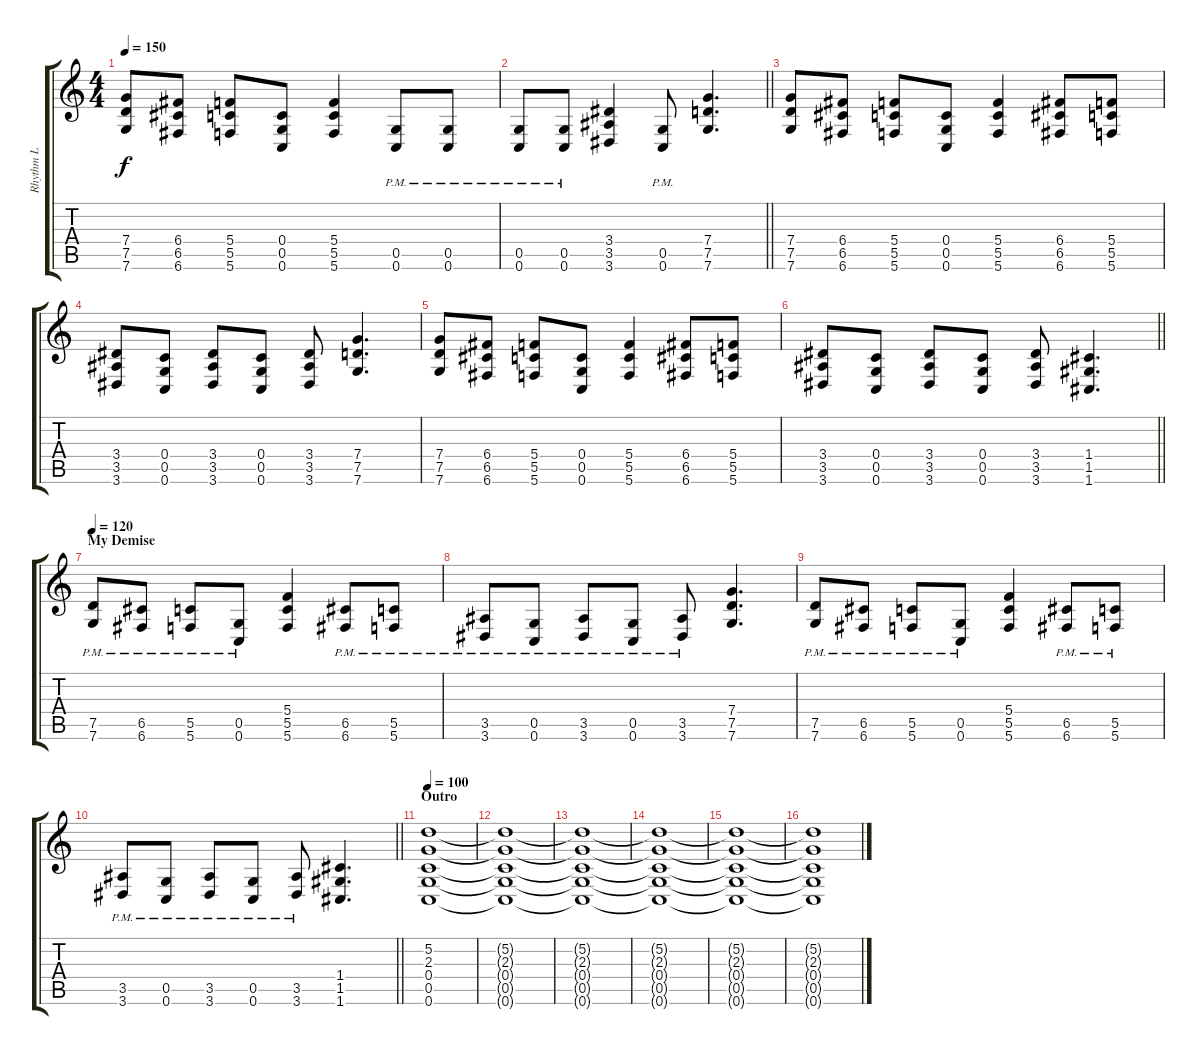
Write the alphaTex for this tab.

\track ("Rhythm L" "Rhythm L") {instrument distortionguitar}
\staff {score tabs}
\tuning (D4 A3 F3 C3 G2 C2) {hide}
\ts (4 4)
\tempo 150
\clef g2
\ks c
(7.4 7.5 7.6).8{dy f} (6.4 6.5 6.6).8 (5.4 5.5 5.6).8 (0.4 0.5 0.6).8 (5.4 5.5 5.6).4 (0.5{pm} 0.6{pm}).8 (0.5{pm} 0.6{pm}).8 |
\barLineRight lightlight
(0.5{pm} 0.6{pm}).8 (0.5{pm} 0.6{pm}).8 (3.4 3.5 3.6).4 (0.5{pm} 0.6{pm}).8 (7.4 7.5 7.6).4{d} |
(7.4 7.5 7.6).8 (6.4 6.5 6.6).8 (5.4 5.5 5.6).8 (0.4 0.5 0.6).8 (5.4 5.5 5.6).4 (6.4 6.5 6.6).8 (5.4 5.5 5.6).8 |
(3.4 3.5 3.6).8 (0.4 0.5 0.6).8 (3.4 3.5 3.6).8 (0.4 0.5 0.6).8 (3.4 3.5 3.6).8 (7.4 7.5 7.6).4{d} |
(7.4 7.5 7.6).8 (6.4 6.5 6.6).8 (5.4 5.5 5.6).8 (0.4 0.5 0.6).8 (5.4 5.5 5.6).4 (6.4 6.5 6.6).8 (5.4 5.5 5.6).8 |
\barLineRight lightlight
(3.4 3.5 3.6).8 (0.4 0.5 0.6).8 (3.4 3.5 3.6).8 (0.4 0.5 0.6).8 (3.4 3.5 3.6).8 (1.4 1.5 1.6).4{d} |
\section ("" "My Demise")
\tempo 120
(7.5{pm} 7.6{pm}).8 (6.5{pm} 6.6{pm}).8 (5.5{pm} 5.6{pm}).8 (0.5{pm} 0.6{pm}).8 (5.4 5.5 5.6).4 (6.5{pm} 6.6{pm}).8 (5.5{pm} 5.6{pm}).8 |
(3.5{pm} 3.6{pm}).8 (0.5{pm} 0.6{pm}).8 (3.5{pm} 3.6{pm}).8 (0.5{pm} 0.6{pm}).8 (3.5{pm} 3.6{pm}).8 (7.4 7.5 7.6).4{d} |
(7.5{pm} 7.6{pm}).8 (6.5{pm} 6.6{pm}).8 (5.5{pm} 5.6{pm}).8 (0.5{pm} 0.6{pm}).8 (5.4 5.5 5.6).4 (6.5{pm} 6.6{pm}).8 (5.5{pm} 5.6{pm}).8 |
\barLineRight lightlight
(3.5{pm} 3.6{pm}).8 (0.5{pm} 0.6{pm}).8 (3.5{pm} 3.6{pm}).8 (0.5{pm} 0.6{pm}).8 (3.5{pm} 3.6{pm}).8 (1.4 1.5 1.6).4{d} |
\section ("" "Outro")
\tempo 100
(5.2 2.3 0.4 0.5 0.6).1{volume 10} |
(5.2{t} 2.3{t} 0.4{t} 0.5{t} 0.6{t}).1 |
(5.2{t} 2.3{t} 0.4{t} 0.5{t} 0.6{t}).1 |
(5.2{t} 2.3{t} 0.4{t} 0.5{t} 0.6{t}).1 |
(5.2{t} 2.3{t} 0.4{t} 0.5{t} 0.6{t}).1{volume 0} |
(5.2{t} 2.3{t} 0.4{t} 0.5{t} 0.6{t}).1
